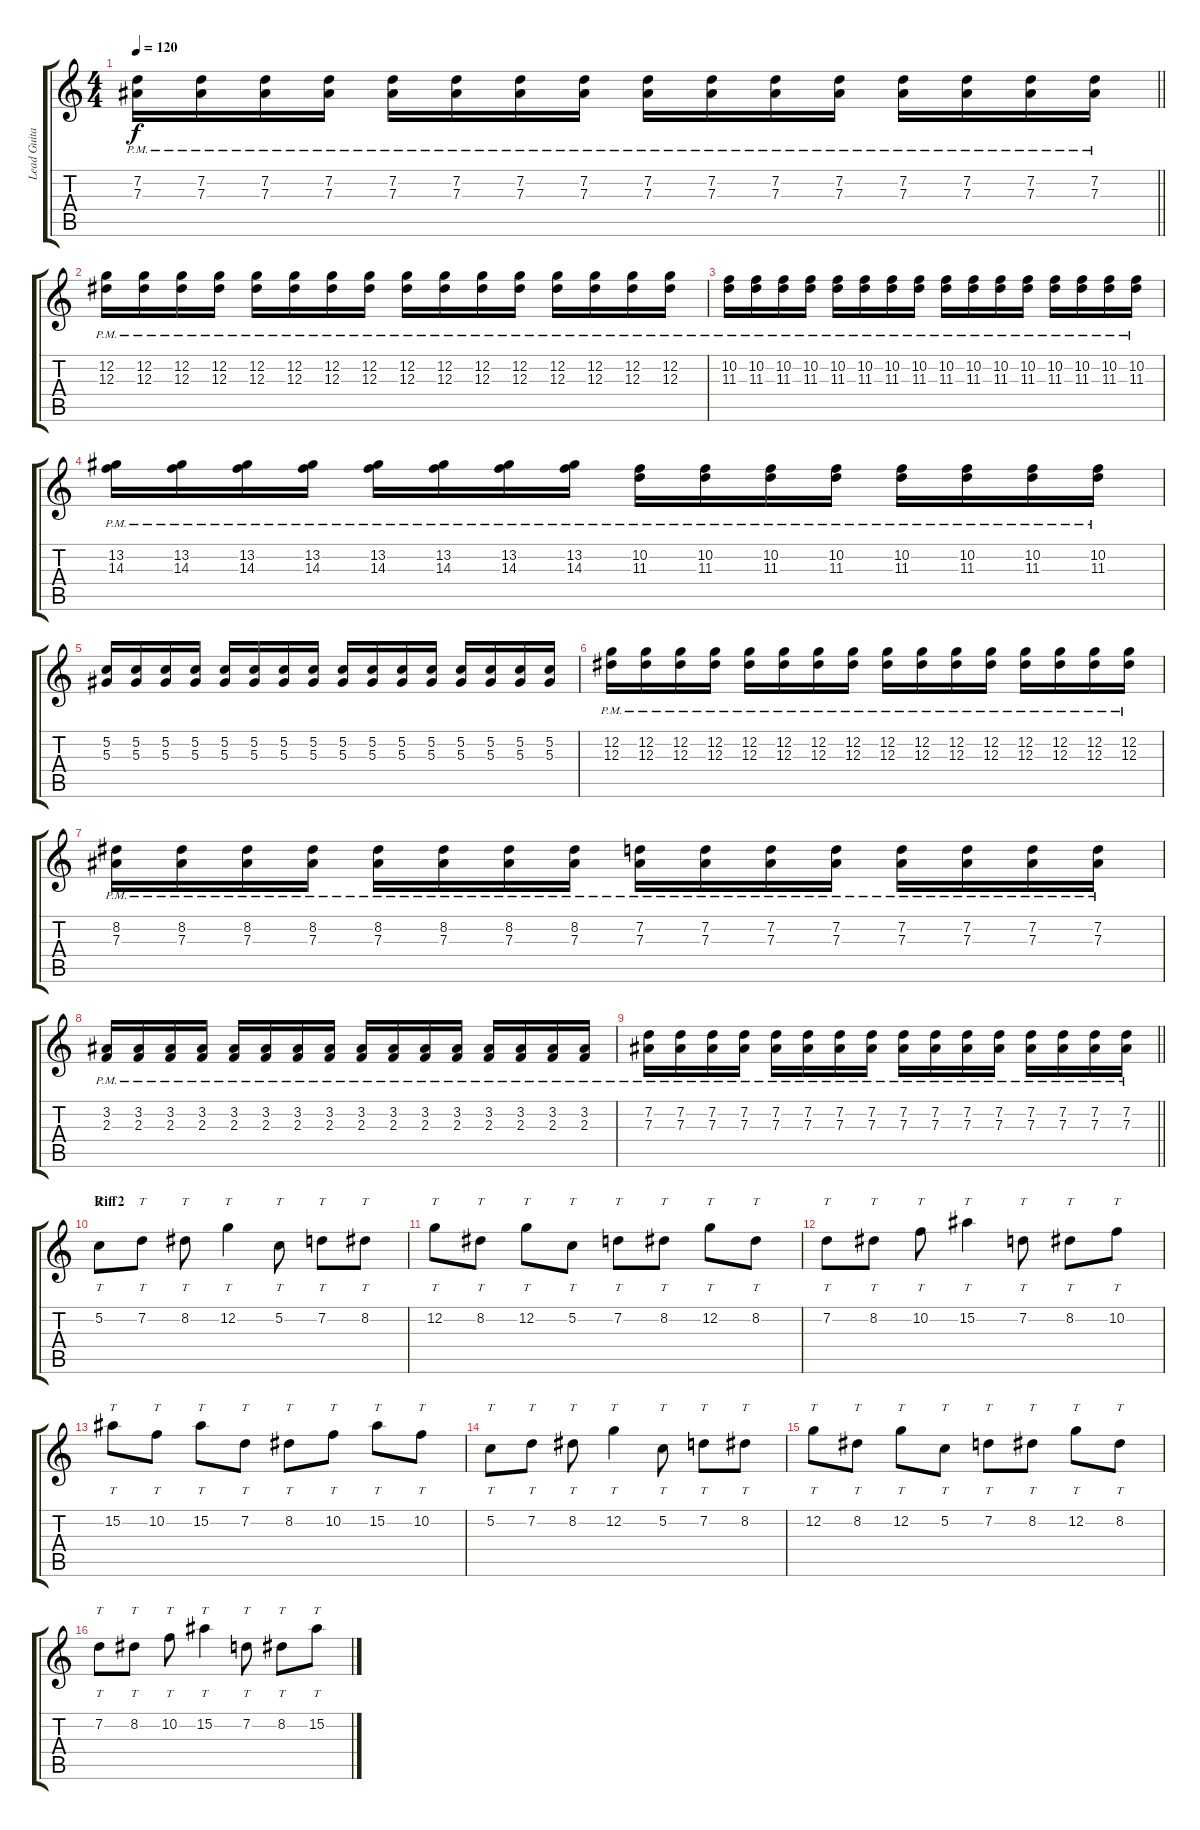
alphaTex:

\track ("Lead Guitar" "Lead Guita") {instrument overdrivenguitar}
\staff {score tabs}
\tuning (C4 G3 Eb3 Bb2 F2 C2) {hide}
\ts (4 4)
\tempo 120
\clef g2
\barLineRight lightlight
\ks c
(7.2{pm} 7.3{pm}).16{dy f} (7.2{pm} 7.3{pm}).16 (7.2{pm} 7.3{pm}).16 (7.2{pm} 7.3{pm}).16 (7.2{pm} 7.3{pm}).16 (7.2{pm} 7.3{pm}).16 (7.2{pm} 7.3{pm}).16 (7.2{pm} 7.3{pm}).16 (7.2{pm} 7.3{pm}).16 (7.2{pm} 7.3{pm}).16 (7.2{pm} 7.3{pm}).16 (7.2{pm} 7.3{pm}).16 (7.2{pm} 7.3{pm}).16 (7.2{pm} 7.3{pm}).16 (7.2{pm} 7.3{pm}).16 (7.2{pm} 7.3{pm}).16 |
(12.2{pm} 12.3).16{volume 12} (12.2{pm} 12.3).16 (12.2{pm} 12.3).16 (12.2{pm} 12.3).16 (12.2{pm} 12.3).16 (12.2{pm} 12.3).16 (12.2{pm} 12.3).16 (12.2{pm} 12.3).16 (12.2{pm} 12.3).16 (12.2{pm} 12.3).16 (12.2{pm} 12.3).16 (12.2{pm} 12.3).16 (12.2{pm} 12.3).16 (12.2{pm} 12.3).16 (12.2{pm} 12.3).16 (12.2{pm} 12.3).16 |
(10.2{pm} 11.3{pm}).16 (10.2{pm} 11.3{pm}).16 (10.2{pm} 11.3{pm}).16 (10.2{pm} 11.3{pm}).16 (10.2{pm} 11.3{pm}).16 (10.2{pm} 11.3{pm}).16 (10.2{pm} 11.3{pm}).16 (10.2{pm} 11.3{pm}).16 (10.2{pm} 11.3{pm}).16 (10.2{pm} 11.3{pm}).16 (10.2{pm} 11.3{pm}).16 (10.2{pm} 11.3{pm}).16 (10.2{pm} 11.3{pm}).16 (10.2{pm} 11.3{pm}).16 (10.2{pm} 11.3{pm}).16 (10.2{pm} 11.3{pm}).16 |
(13.2{pm} 14.3{pm}).16 (13.2{pm} 14.3{pm}).16 (13.2{pm} 14.3{pm}).16 (13.2{pm} 14.3{pm}).16 (13.2{pm} 14.3{pm}).16 (13.2{pm} 14.3{pm}).16 (13.2{pm} 14.3{pm}).16 (13.2{pm} 14.3{pm}).16 (10.2{pm} 11.3{pm}).16 (10.2{pm} 11.3{pm}).16 (10.2{pm} 11.3{pm}).16 (10.2{pm} 11.3{pm}).16 (10.2{pm} 11.3{pm}).16 (10.2{pm} 11.3{pm}).16 (10.2{pm} 11.3{pm}).16 (10.2{pm} 11.3{pm}).16 |
(5.2 5.3).16 (5.2 5.3).16 (5.2 5.3).16 (5.2 5.3).16 (5.2 5.3).16 (5.2 5.3).16 (5.2 5.3).16 (5.2 5.3).16 (5.2 5.3).16 (5.2 5.3).16 (5.2 5.3).16 (5.2 5.3).16 (5.2 5.3).16 (5.2 5.3).16 (5.2 5.3).16 (5.2 5.3).16 |
(12.2{pm} 12.3).16 (12.2{pm} 12.3).16 (12.2{pm} 12.3).16 (12.2{pm} 12.3).16 (12.2{pm} 12.3).16 (12.2{pm} 12.3).16 (12.2{pm} 12.3).16 (12.2{pm} 12.3).16 (12.2{pm} 12.3).16 (12.2{pm} 12.3).16 (12.2{pm} 12.3).16 (12.2{pm} 12.3).16 (12.2{pm} 12.3).16 (12.2{pm} 12.3).16 (12.2{pm} 12.3).16 (12.2{pm} 12.3).16 |
(8.2{pm} 7.3).16 (8.2{pm} 7.3{pm}).16 (8.2{pm} 7.3{pm}).16 (8.2{pm} 7.3{pm}).16 (8.2{pm} 7.3{pm}).16 (8.2{pm} 7.3{pm}).16 (8.2{pm} 7.3{pm}).16 (8.2{pm} 7.3{pm}).16 (7.2{pm} 7.3{pm}).16 (7.2{pm} 7.3{pm}).16 (7.2{pm} 7.3{pm}).16 (7.2{pm} 7.3{pm}).16 (7.2{pm} 7.3{pm}).16 (7.2{pm} 7.3{pm}).16 (7.2{pm} 7.3{pm}).16 (7.2{pm} 7.3{pm}).16 |
(3.2{pm} 2.3{pm}).16 (3.2{pm} 2.3{pm}).16 (3.2{pm} 2.3{pm}).16 (3.2{pm} 2.3{pm}).16 (3.2{pm} 2.3{pm}).16 (3.2{pm} 2.3{pm}).16 (3.2{pm} 2.3{pm}).16 (3.2{pm} 2.3{pm}).16 (3.2{pm} 2.3{pm}).16 (3.2{pm} 2.3{pm}).16 (3.2{pm} 2.3{pm}).16 (3.2{pm} 2.3{pm}).16 (3.2{pm} 2.3{pm}).16 (3.2{pm} 2.3{pm}).16 (3.2{pm} 2.3{pm}).16 (3.2{pm} 2.3{pm}).16 |
\barLineRight lightlight
(7.2{pm} 7.3{pm}).16 (7.2{pm} 7.3{pm}).16 (7.2{pm} 7.3{pm}).16 (7.2{pm} 7.3{pm}).16 (7.2{pm} 7.3{pm}).16 (7.2{pm} 7.3{pm}).16 (7.2{pm} 7.3{pm}).16 (7.2{pm} 7.3{pm}).16 (7.2{pm} 7.3{pm}).16 (7.2{pm} 7.3{pm}).16 (7.2{pm} 7.3{pm}).16 (7.2{pm} 7.3{pm}).16 (7.2{pm} 7.3{pm}).16 (7.2{pm} 7.3{pm}).16 (7.2{pm} 7.3{pm}).16 (7.2{pm} 7.3{pm}).16 |
\section ("" "Riff2")
5.2.8{tt} 7.2.8{tt} 8.2.8{tt} 12.2.4{tt} 5.2.8{tt} 7.2.8{tt} 8.2.8{tt} |
12.2.8{tt} 8.2.8{tt} 12.2.8{tt} 5.2.8{tt} 7.2.8{tt} 8.2.8{tt} 12.2.8{tt} 8.2.8{tt} |
7.2.8{tt} 8.2.8{tt} 10.2.8{tt} 15.2.4{tt} 7.2.8{tt} 8.2.8{tt} 10.2.8{tt} |
15.2.8{tt} 10.2.8{tt} 15.2.8{tt} 7.2.8{tt} 8.2.8{tt} 10.2.8{tt} 15.2.8{tt} 10.2.8{tt} |
5.2.8{tt} 7.2.8{tt} 8.2.8{tt} 12.2.4{tt} 5.2.8{tt} 7.2.8{tt} 8.2.8{tt} |
12.2.8{tt} 8.2.8{tt} 12.2.8{tt} 5.2.8{tt} 7.2.8{tt} 8.2.8{tt} 12.2.8{tt} 8.2.8{tt} |
7.2.8{tt} 8.2.8{tt} 10.2.8{tt} 15.2.4{tt} 7.2.8{tt} 8.2.8{tt} 15.2.8{tt}
